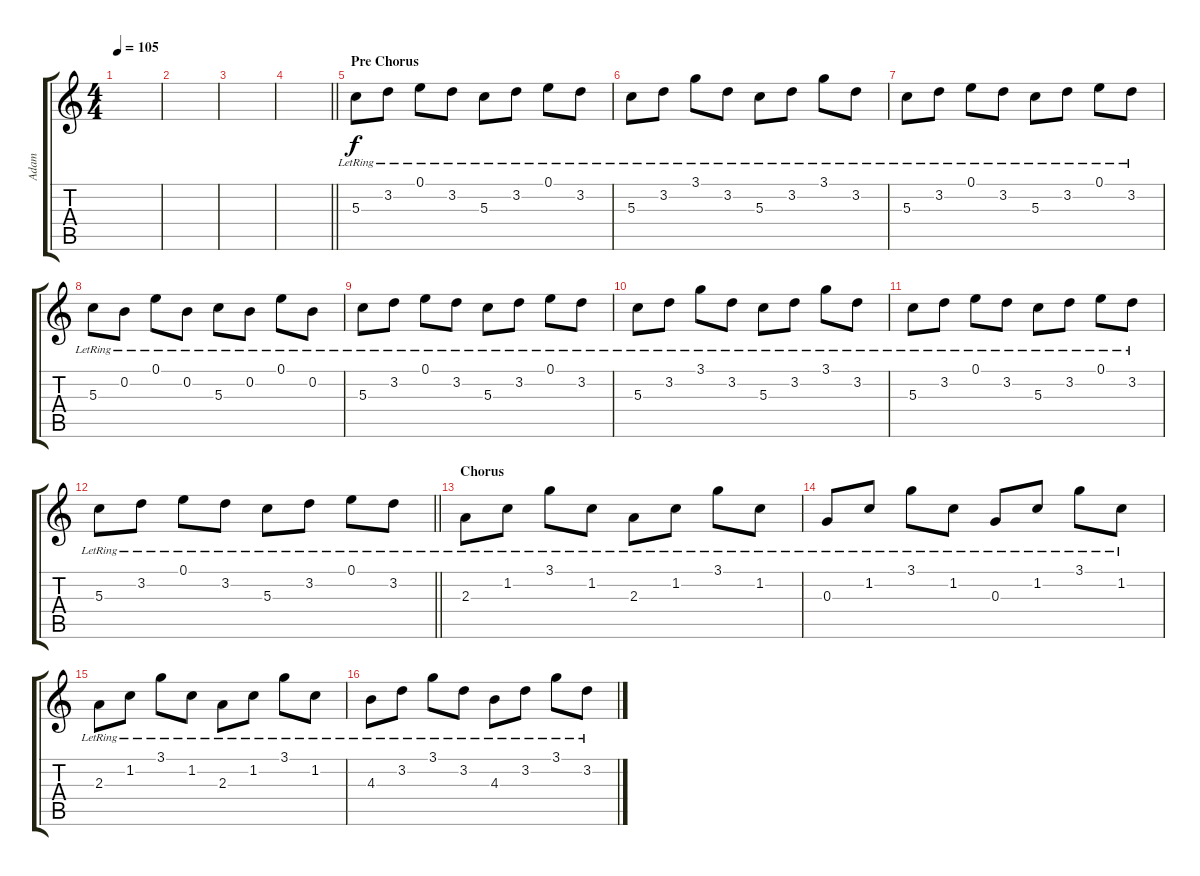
\track ("Adam" "Adam") {instrument electricguitarjazz}
\staff {score tabs}
\tuning (E4 B3 G3 D3 A2 E2) {hide}
\ts (4 4)
\tempo 105
\clef g2
\ks c
|
|
|
\barLineRight lightlight
|
\section ("" "Pre Chorus")
5.3{lr}.8 3.2{lr}.8 0.1{lr}.8 3.2{lr}.8 5.3{lr}.8 3.2{lr}.8 0.1{lr}.8 3.2{lr}.8 |
5.3{lr}.8 3.2{lr}.8 3.1{lr}.8 3.2{lr}.8 5.3{lr}.8 3.2{lr}.8 3.1{lr}.8 3.2{lr}.8 |
5.3{lr}.8 3.2{lr}.8 0.1{lr}.8 3.2{lr}.8 5.3{lr}.8 3.2{lr}.8 0.1{lr}.8 3.2{lr}.8 |
5.3{lr}.8 0.2{lr}.8 0.1{lr}.8 0.2{lr}.8 5.3{lr}.8 0.2{lr}.8 0.1{lr}.8 0.2{lr}.8 |
5.3{lr}.8 3.2{lr}.8 0.1{lr}.8 3.2{lr}.8 5.3{lr}.8 3.2{lr}.8 0.1{lr}.8 3.2{lr}.8 |
5.3{lr}.8 3.2{lr}.8 3.1{lr}.8 3.2{lr}.8 5.3{lr}.8 3.2{lr}.8 3.1{lr}.8 3.2{lr}.8 |
5.3{lr}.8 3.2{lr}.8 0.1{lr}.8 3.2{lr}.8 5.3{lr}.8 3.2{lr}.8 0.1{lr}.8 3.2{lr}.8 |
\barLineRight lightlight
5.3{lr}.8 3.2{lr}.8 0.1{lr}.8 3.2{lr}.8 5.3{lr}.8 3.2{lr}.8 0.1{lr}.8 3.2{lr}.8 |
\section ("" "Chorus")
2.3{lr}.8{volume 14} 1.2{lr}.8 3.1{lr}.8 1.2{lr}.8 2.3{lr}.8 1.2{lr}.8 3.1{lr}.8 1.2{lr}.8 |
0.3{lr}.8 1.2{lr}.8 3.1{lr}.8 1.2{lr}.8 0.3{lr}.8 1.2{lr}.8 3.1{lr}.8 1.2{lr}.8 |
2.3{lr}.8 1.2{lr}.8 3.1{lr}.8 1.2{lr}.8 2.3{lr}.8 1.2{lr}.8 3.1{lr}.8 1.2{lr}.8 |
4.3{lr}.8 3.2{lr}.8 3.1{lr}.8 3.2{lr}.8 4.3{lr}.8 3.2{lr}.8 3.1{lr}.8 3.2{lr}.8
